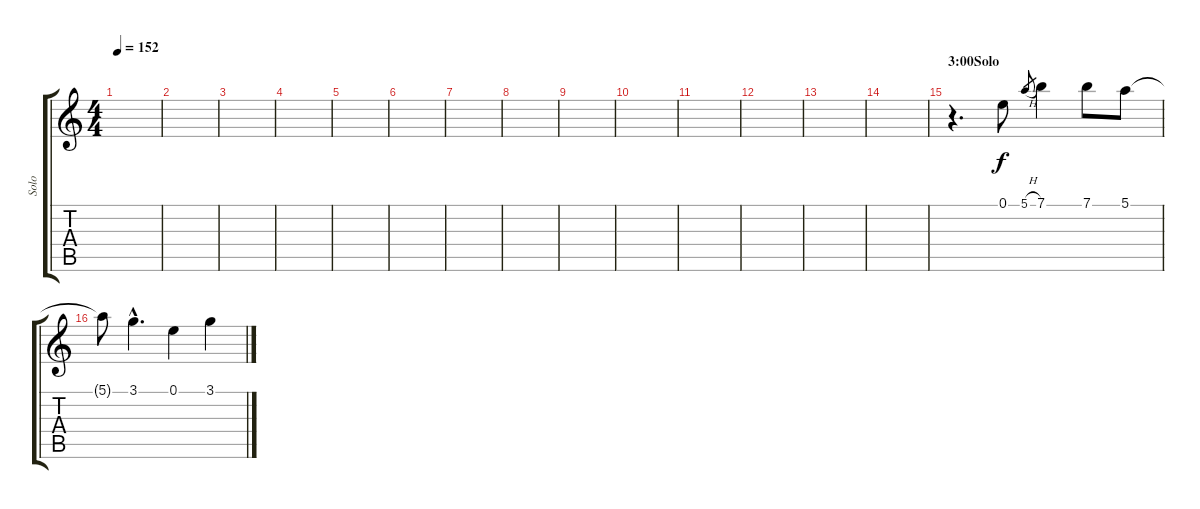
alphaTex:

\track ("Solo" "Solo") {instrument distortionguitar}
\staff {score tabs}
\tuning (E4 B3 G3 D3 A2 E2) {hide}
\ts (4 4)
\tempo 152
\clef g2
\ks c
|
|
|
|
|
|
|
|
|
|
|
|
|
|
\section ("" "3:00Solo")
r.4{d} 0.1.8 5.1{h}.8{gr} 7.1.4 7.1.8 5.1.8 |
5.1{t}.8 3.1{hac}.4{d} 0.1.4 3.1.4
